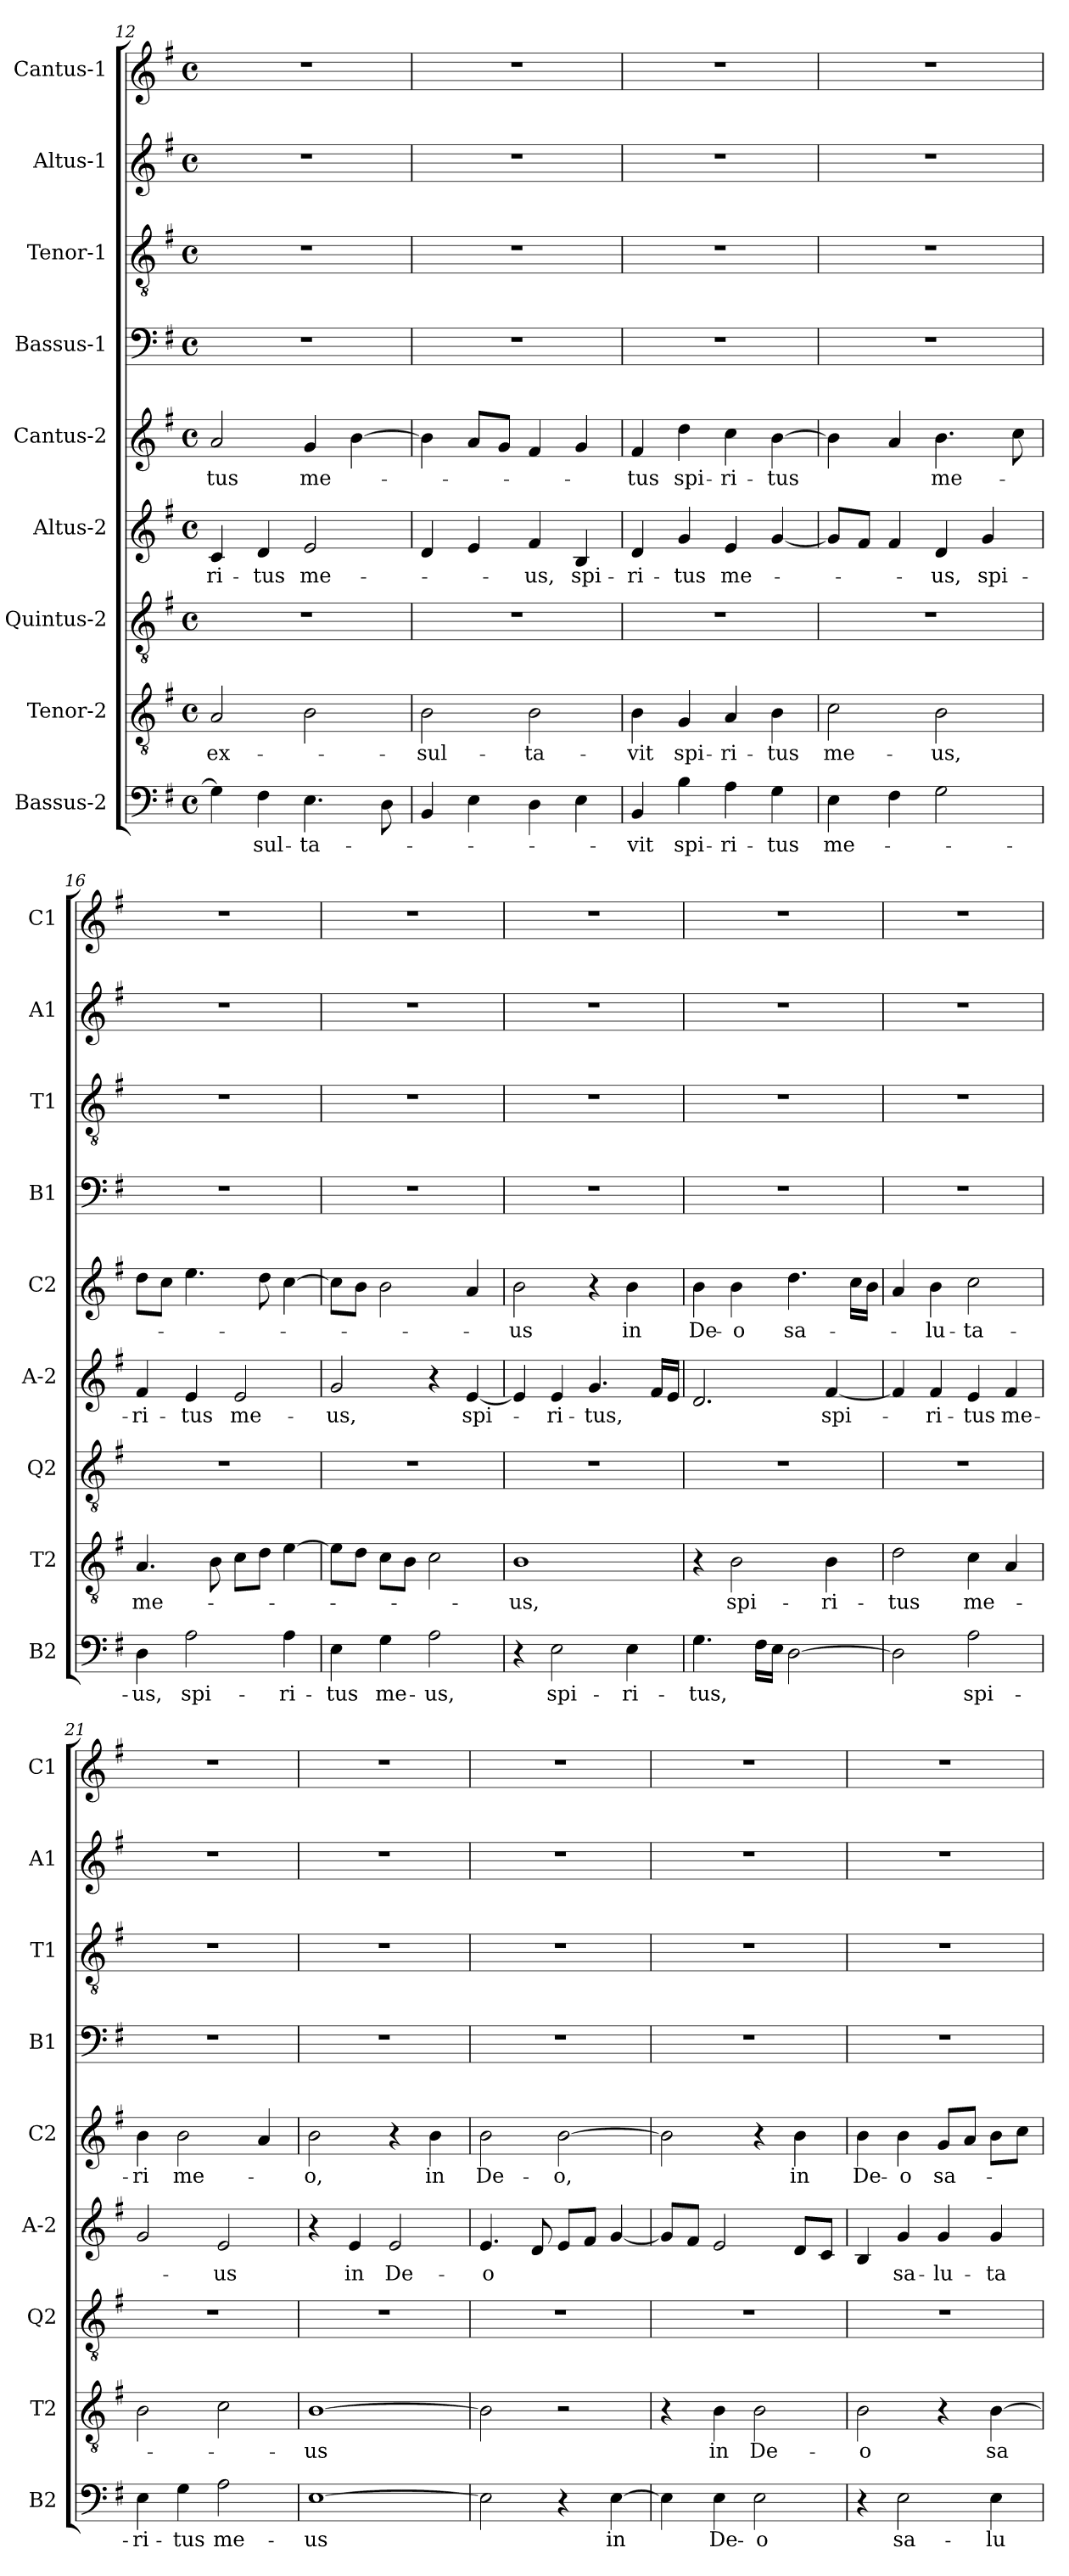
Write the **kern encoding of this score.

**kern	**text	**kern	**text	**kern	**kern	**text	**kern	**text	**kern	**kern	**kern	**kern
*part9	*part9	*part8	*part8	*part7	*part6	*part6	*part5	*part5	*part4	*part3	*part2	*part1
*staff9	*staff9	*staff8	*staff8	*staff7	*staff6	*staff6	*staff5	*staff5	*staff4	*staff3	*staff2	*staff1
*I"Bassus-2	*	*I"Tenor-2	*	*I"Quintus-2	*I"Altus-2	*	*I"Cantus-2	*	*I"Bassus-1	*I"Tenor-1	*I"Altus-1	*I"Cantus-1
*I'B2	*	*I'T2	*	*I'Q2	*I'A-2	*	*I'C2	*	*I'B1	*I'T1	*I'A1	*I'C1
*clefF4	*	*clefGv2	*	*clefGv2	*clefG2	*	*clefG2	*	*clefF4	*clefGv2	*clefG2	*clefG2
*k[f#]	*	*k[f#]	*	*k[f#]	*k[f#]	*	*k[f#]	*	*k[f#]	*k[f#]	*k[f#]	*k[f#]
*G:	*	*G:	*	*G:	*G:	*	*G:	*	*G:	*G:	*G:	*G:
*M4/4	*	*M4/4	*	*M4/4	*M4/4	*	*M4/4	*	*M4/4	*M4/4	*M4/4	*M4/4
*met(c)	*	*met(c)	*	*met(c)	*met(c)	*	*met(c)	*	*met(c)	*met(c)	*met(c)	*met(c)
=12	=12	=12	=12	=12	=12	=12	=12	=12	=12	=12	=12	=12
!	!	!	!LO:LY:b	!	!	!LO:LY:b	!	!LO:LY:b	!	!	!	!
4G\]	.	2A/	ex-	1r	4c/	-ri-	2a/	-tus	1r	1r	1r	1r
!	!LO:LY:b	!	!	!	!	!LO:LY:b	!	!	!	!	!	!
4F#\	-sul-	.	.	.	4d/	-tus	.	.	.	.	.	.
!	!LO:LY:b	!	!	!	!	!LO:LY:b	!	!LO:LY:b	!	!	!	!
4.E\	-ta-	2B\	.	.	2e/	me-	4g/	me-	.	.	.	.
.	.	.	.	.	.	.	[4b\	.	.	.	.	.
8D\	.	.	.	.	.	.	.	.	.	.	.	.
=13	=13	=13	=13	=13	=13	=13	=13	=13	=13	=13	=13	=13
!	!	!	!LO:LY:b	!	!	!	!	!	!	!	!	!
4BB/	.	2B\	-sul-	1r	4d/	.	4b\]	.	1r	1r	1r	1r
4E\	.	.	.	.	4e/	.	8a/L	.	.	.	.	.
.	.	.	.	.	.	.	8g/J	.	.	.	.	.
!	!	!	!LO:LY:b	!	!	!LO:LY:b	!	!	!	!	!	!
4D\	.	2B\	-ta-	.	4f#/	-us,	4f#/	.	.	.	.	.
!	!	!	!	!	!	!LO:LY:b	!	!	!	!	!	!
4E\	.	.	.	.	4B/	spi-	4g/	.	.	.	.	.
=14	=14	=14	=14	=14	=14	=14	=14	=14	=14	=14	=14	=14
!	!LO:LY:b	!	!LO:LY:b	!	!	!LO:LY:b	!	!LO:LY:b	!	!	!	!
4BB/	-vit	4B\	-vit	1r	4d/	-ri-	4f#/	-tus	1r	1r	1r	1r
!	!LO:LY:b	!	!LO:LY:b	!	!	!LO:LY:b	!	!LO:LY:b	!	!	!	!
4B\	spi-	4G/	spi-	.	4g/	-tus	4dd\	spi-	.	.	.	.
!	!LO:LY:b	!	!LO:LY:b	!	!	!LO:LY:b	!	!LO:LY:b	!	!	!	!
4A\	-ri-	4A/	-ri-	.	4e/	me-	4cc\	-ri-	.	.	.	.
!	!LO:LY:b	!	!LO:LY:b	!	!	!	!	!LO:LY:b	!	!	!	!
4G\	-tus	4B\	-tus	.	[4g/	.	[4b\	-tus	.	.	.	.
!!LO:LB:g=z
=15	=15	=15	=15	=15	=15	=15	=15	=15	=15	=15	=15	=15
!	!LO:LY:b	!	!LO:LY:b	!	!	!	!	!	!	!	!	!
4E\	me-	2c\	me-	1r	8g/L]	.	4b\]	.	1r	1r	1r	1r
.	.	.	.	.	8f#/J	.	.	.	.	.	.	.
4F#\	.	.	.	.	4f#/	.	4a/	.	.	.	.	.
!	!	!	!LO:LY:b	!	!	!LO:LY:b	!	!LO:LY:b	!	!	!	!
2G\	.	2B\	-us,	.	4d/	-us,	4.b\	me-	.	.	.	.
!	!	!	!	!	!	!LO:LY:b	!	!	!	!	!	!
.	.	.	.	.	4g/	spi-	.	.	.	.	.	.
.	.	.	.	.	.	.	8cc\	.	.	.	.	.
=16	=16	=16	=16	=16	=16	=16	=16	=16	=16	=16	=16	=16
!	!LO:LY:b	!	!LO:LY:b	!	!	!LO:LY:b	!	!	!	!	!	!
4D\	-us,	4.A/	me-	1r	4f#/	-ri-	8dd\L	.	1r	1r	1r	1r
.	.	.	.	.	.	.	8cc\J	.	.	.	.	.
!	!LO:LY:b	!	!	!	!	!LO:LY:b	!	!	!	!	!	!
2A\	spi-	.	.	.	4e/	-tus	4.ee\	.	.	.	.	.
.	.	8B\	.	.	.	.	.	.	.	.	.	.
!	!	!	!	!	!	!LO:LY:b	!	!	!	!	!	!
.	.	8c\L	.	.	2e/	me-	.	.	.	.	.	.
.	.	8d\J	.	.	.	.	8dd\	.	.	.	.	.
!	!LO:LY:b	!	!	!	!	!	!	!	!	!	!	!
4A\	-ri-	[4e\	.	.	.	.	[4cc\	.	.	.	.	.
=17	=17	=17	=17	=17	=17	=17	=17	=17	=17	=17	=17	=17
!	!LO:LY:b	!	!	!	!	!LO:LY:b	!	!	!	!	!	!
4E\	-tus	8e\L]	.	1r	2g/	-us,	8cc\L]	.	1r	1r	1r	1r
.	.	8d\J	.	.	.	.	8b\J	.	.	.	.	.
!	!LO:LY:b	!	!	!	!	!	!	!	!	!	!	!
4G\	me-	8c\L	.	.	.	.	2b\	.	.	.	.	.
.	.	8B\J	.	.	.	.	.	.	.	.	.	.
!	!LO:LY:b	!	!	!	!	!	!	!	!	!	!	!
2A\	-us,	2c\	.	.	4r	.	.	.	.	.	.	.
!	!	!	!	!	!	!LO:LY:b	!	!	!	!	!	!
.	.	.	.	.	[4e/	spi-	4a/	.	.	.	.	.
=18	=18	=18	=18	=18	=18	=18	=18	=18	=18	=18	=18	=18
!	!	!	!LO:LY:b	!	!	!	!	!LO:LY:b	!	!	!	!
4r	.	1B	-us,	1r	4e/]	.	2b\	-us	1r	1r	1r	1r
!	!LO:LY:b	!	!	!	!	!LO:LY:b	!	!	!	!	!	!
2E\	spi-	.	.	.	4e/	-ri-	.	.	.	.	.	.
!	!	!	!	!	!	!LO:LY:b	!	!	!	!	!	!
.	.	.	.	.	4.g/	-tus,	4r	.	.	.	.	.
!	!LO:LY:b	!	!	!	!	!	!	!LO:LY:b	!	!	!	!
4E\	-ri-	.	.	.	.	.	4b\	in	.	.	.	.
.	.	.	.	.	16f#/LL	.	.	.	.	.	.	.
.	.	.	.	.	16e/JJ	.	.	.	.	.	.	.
=19	=19	=19	=19	=19	=19	=19	=19	=19	=19	=19	=19	=19
!	!LO:LY:b	!	!	!	!	!	!	!LO:LY:b	!	!	!	!
4.G\	-tus,	4r	.	1r	2.d/	.	4b\	De-	1r	1r	1r	1r
!	!	!	!LO:LY:b	!	!	!	!	!LO:LY:b	!	!	!	!
.	.	2B\	spi-	.	.	.	4b\	-o	.	.	.	.
16F#\LL	.	.	.	.	.	.	.	.	.	.	.	.
16E\JJ	.	.	.	.	.	.	.	.	.	.	.	.
!	!	!	!	!	!	!	!	!LO:LY:b	!	!	!	!
[2D\	.	.	.	.	.	.	4.dd\	sa-	.	.	.	.
!	!	!	!LO:LY:b	!	!	!LO:LY:b	!	!	!	!	!	!
.	.	4B\	-ri-	.	[4f#/	spi-	.	.	.	.	.	.
.	.	.	.	.	.	.	16cc\LL	.	.	.	.	.
.	.	.	.	.	.	.	16b\JJ	.	.	.	.	.
=20	=20	=20	=20	=20	=20	=20	=20	=20	=20	=20	=20	=20
!	!	!	!LO:LY:b	!	!	!	!	!	!	!	!	!
2D\]	.	2d\	-tus	1r	4f#/]	.	4a/	.	1r	1r	1r	1r
!	!	!	!	!	!	!LO:LY:b	!	!LO:LY:b	!	!	!	!
.	.	.	.	.	4f#/	-ri-	4b\	-lu-	.	.	.	.
!	!LO:LY:b	!	!LO:LY:b	!	!	!LO:LY:b	!	!LO:LY:b	!	!	!	!
2A\	spi-	4c\	me-	.	4e/	-tus	2cc\	-ta-	.	.	.	.
!	!	!	!	!	!	!LO:LY:b	!	!	!	!	!	!
.	.	4A/	.	.	4f#/	me-	.	.	.	.	.	.
=21	=21	=21	=21	=21	=21	=21	=21	=21	=21	=21	=21	=21
!	!LO:LY:b	!	!	!	!	!	!	!LO:LY:b	!	!	!	!
4E\	-ri-	2B\	.	1r	2g/	.	4b\	-ri	1r	1r	1r	1r
!	!LO:LY:b	!	!	!	!	!	!	!LO:LY:b	!	!	!	!
4G\	-tus	.	.	.	.	.	2b\	me-	.	.	.	.
!	!LO:LY:b	!	!	!	!	!LO:LY:b	!	!	!	!	!	!
2A\	me-	2c\	.	.	2e/	-us	.	.	.	.	.	.
.	.	.	.	.	.	.	4a/	.	.	.	.	.
!!LO:LB:g=z
=22	=22	=22	=22	=22	=22	=22	=22	=22	=22	=22	=22	=22
!	!LO:LY:b	!	!LO:LY:b	!	!	!	!	!LO:LY:b	!	!	!	!
[1E	-us	[1B	-us	1r	4r	.	2b\	-o,	1r	1r	1r	1r
!	!	!	!	!	!	!LO:LY:b	!	!	!	!	!	!
.	.	.	.	.	4e/	in	.	.	.	.	.	.
!	!	!	!	!	!	!LO:LY:b	!	!	!	!	!	!
.	.	.	.	.	2e/	De-	4r	.	.	.	.	.
!	!	!	!	!	!	!	!	!LO:LY:b	!	!	!	!
.	.	.	.	.	.	.	4b\	in	.	.	.	.
=23	=23	=23	=23	=23	=23	=23	=23	=23	=23	=23	=23	=23
!	!	!	!	!	!	!LO:LY:b	!	!LO:LY:b	!	!	!	!
2E\]	.	2B\]	.	1r	4.e/	-o	2b\	De-	1r	1r	1r	1r
.	.	.	.	.	8d/	.	.	.	.	.	.	.
!	!	!	!	!	!	!	!	!LO:LY:b	!	!	!	!
4r	.	2r	.	.	8e/L	.	[2b\	-o,	.	.	.	.
.	.	.	.	.	8f#/J	.	.	.	.	.	.	.
!	!LO:LY:b	!	!	!	!	!	!	!	!	!	!	!
[4E\	in	.	.	.	[4g/	.	.	.	.	.	.	.
=24	=24	=24	=24	=24	=24	=24	=24	=24	=24	=24	=24	=24
4E\]	.	4r	.	1r	8g/L]	.	2b\]	.	1r	1r	1r	1r
.	.	.	.	.	8f#/J	.	.	.	.	.	.	.
!	!LO:LY:b	!	!LO:LY:b	!	!	!	!	!	!	!	!	!
4E\	De-	4B\	in	.	2e/	.	.	.	.	.	.	.
!	!LO:LY:b	!	!LO:LY:b	!	!	!	!	!	!	!	!	!
2E\	-o	2B\	De-	.	.	.	4r	.	.	.	.	.
!	!	!	!	!	!	!	!	!LO:LY:b	!	!	!	!
.	.	.	.	.	8d/L	.	4b\	in	.	.	.	.
.	.	.	.	.	8c/J	.	.	.	.	.	.	.
=25	=25	=25	=25	=25	=25	=25	=25	=25	=25	=25	=25	=25
!	!	!	!LO:LY:b	!	!	!	!	!LO:LY:b	!	!	!	!
4r	.	2B\	-o	1r	4B/	.	4b\	De-	1r	1r	1r	1r
!	!LO:LY:b	!	!	!	!	!LO:LY:b	!	!LO:LY:b	!	!	!	!
2E\	sa-	.	.	.	4g/	sa-	4b\	-o	.	.	.	.
!	!	!	!	!	!	!LO:LY:b	!	!LO:LY:b	!	!	!	!
.	.	4r	.	.	4g/	-lu-	8g/L	sa-	.	.	.	.
.	.	.	.	.	.	.	8a/J	.	.	.	.	.
!	!LO:LY:b	!	!LO:LY:b	!	!	!LO:LY:b	!	!	!	!	!	!
4E\	-lu-	[4B\	sa-	.	4g/	-ta-	8b\L	.	.	.	.	.
.	.	.	.	.	.	.	8cc\J	.	.	.	.	.
=	=	=	=	=	=	=	=	=	=	=	=	=
*-	*-	*-	*-	*-	*-	*-	*-	*-	*-	*-	*-	*-
